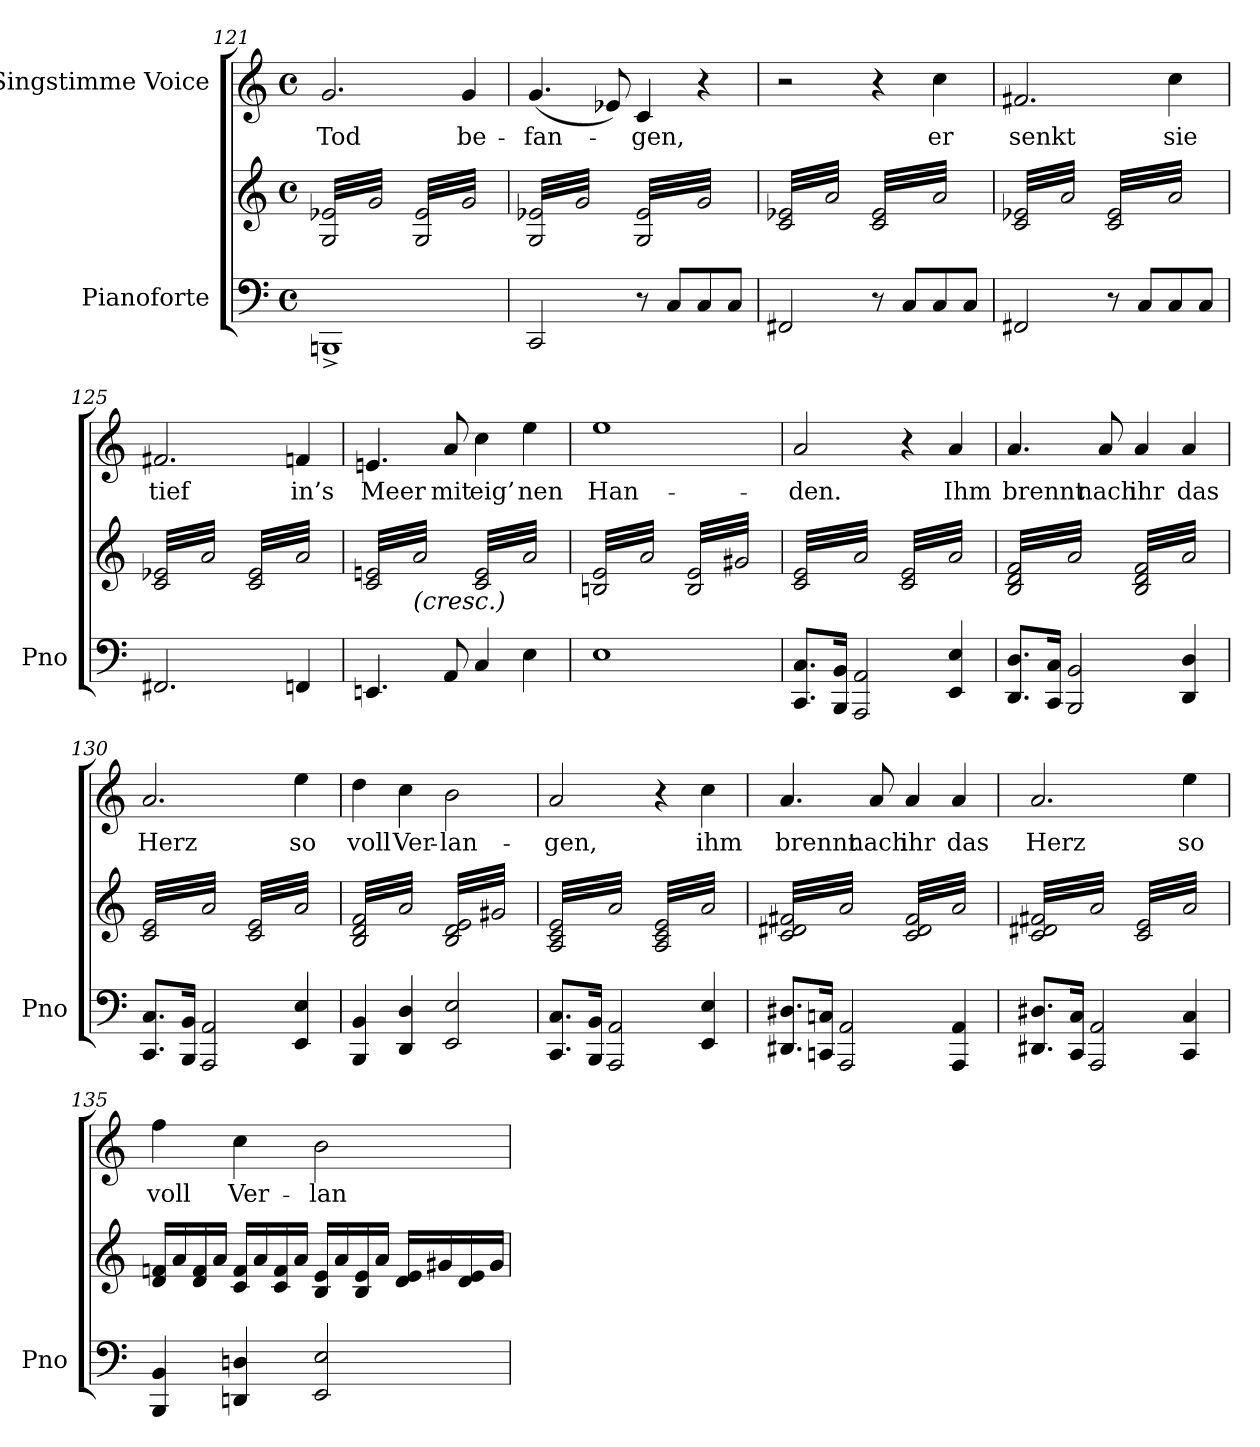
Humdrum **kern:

**kern	**kern	**dynam	**kern	**text
*part2	*part2	*part2	*part1	*part1
*staff3	*staff2	*staff2/3	*staff1	*staff1
*I"Pianoforte	*	*	*I"Singstimme Voice	*
*I'Pno	*	*	*	*
*clefF4	*clefG2	*	*clefG2	*
*k[]	*k[]	*	*k[]	*
*M4/4	*M4/4	*	*M4/4	*
*met(c)	*met(c)	*	*met(c)	*
=121	=121	=121	=121	=121
*	*tremolo	*	*	*
1BBBn^	32G/ 32e-X/LLL	.	2.g/	Tod
.	32g/	.	.	.
.	32G/ 32e-X/	.	.	.
.	32g/	.	.	.
.	32G/ 32e-X/	.	.	.
.	32g/	.	.	.
.	32G/ 32e-X/	.	.	.
.	32g/	.	.	.
.	32G/ 32e-X/	.	.	.
.	32g/	.	.	.
.	32G/ 32e-X/	.	.	.
.	32g/	.	.	.
.	32G/ 32e-X/	.	.	.
.	32g/	.	.	.
.	32G/ 32e-X/	.	.	.
.	32g/JJJ	.	.	.
.	32G/ 32e-/LLL	.	.	.
.	32g/	.	.	.
.	32G/ 32e-/	.	.	.
.	32g/	.	.	.
.	32G/ 32e-/	.	.	.
.	32g/	.	.	.
.	32G/ 32e-/	.	.	.
.	32g/	.	.	.
.	32G/ 32e-/	.	4g/	be-
.	32g/	.	.	.
.	32G/ 32e-/	.	.	.
.	32g/	.	.	.
.	32G/ 32e-/	.	.	.
.	32g/	.	.	.
.	32G/ 32e-/	.	.	.
.	32g/JJJ	.	.	.
=122	=122	=122	=122	=122
2CC/	32G/ 32e-X/LLL	.	(4.g/	-fan-
.	32g/	.	.	.
.	32G/ 32e-X/	.	.	.
.	32g/	.	.	.
.	32G/ 32e-X/	.	.	.
.	32g/	.	.	.
.	32G/ 32e-X/	.	.	.
.	32g/	.	.	.
.	32G/ 32e-X/	.	.	.
.	32g/	.	.	.
.	32G/ 32e-X/	.	.	.
.	32g/	.	.	.
.	32G/ 32e-X/	.	8e-X/)	.
.	32g/	.	.	.
.	32G/ 32e-X/	.	.	.
.	32g/JJJ	.	.	.
8r	32G/ 32e-/LLL	.	4c/	-gen,
.	32g/	.	.	.
.	32G/ 32e-/	.	.	.
.	32g/	.	.	.
8C/L	32G/ 32e-/	.	.	.
.	32g/	.	.	.
.	32G/ 32e-/	.	.	.
.	32g/	.	.	.
8C/	32G/ 32e-/	.	4r	.
.	32g/	.	.	.
.	32G/ 32e-/	.	.	.
.	32g/	.	.	.
8C/J	32G/ 32e-/	.	.	.
.	32g/	.	.	.
.	32G/ 32e-/	.	.	.
.	32g/JJJ	.	.	.
=123	=123	=123	=123	=123
2FF#X/	32c/ 32e-X/LLL	.	2r	.
.	32a/	.	.	.
.	32c/ 32e-X/	.	.	.
.	32a/	.	.	.
.	32c/ 32e-X/	.	.	.
.	32a/	.	.	.
.	32c/ 32e-X/	.	.	.
.	32a/	.	.	.
.	32c/ 32e-X/	.	.	.
.	32a/	.	.	.
.	32c/ 32e-X/	.	.	.
.	32a/	.	.	.
.	32c/ 32e-X/	.	.	.
.	32a/	.	.	.
.	32c/ 32e-X/	.	.	.
.	32a/JJJ	.	.	.
8r	32c/ 32e-/LLL	.	4r	.
.	32a/	.	.	.
.	32c/ 32e-/	.	.	.
.	32a/	.	.	.
8C/L	32c/ 32e-/	.	.	.
.	32a/	.	.	.
.	32c/ 32e-/	.	.	.
.	32a/	.	.	.
8C/	32c/ 32e-/	.	4cc\	er
.	32a/	.	.	.
.	32c/ 32e-/	.	.	.
.	32a/	.	.	.
8C/J	32c/ 32e-/	.	.	.
.	32a/	.	.	.
.	32c/ 32e-/	.	.	.
.	32a/JJJ	.	.	.
=124	=124	=124	=124	=124
2FF#X/	32c/ 32e-X/LLL	.	2.f#X/	senkt
.	32a/	.	.	.
.	32c/ 32e-X/	.	.	.
.	32a/	.	.	.
.	32c/ 32e-X/	.	.	.
.	32a/	.	.	.
.	32c/ 32e-X/	.	.	.
.	32a/	.	.	.
.	32c/ 32e-X/	.	.	.
.	32a/	.	.	.
.	32c/ 32e-X/	.	.	.
.	32a/	.	.	.
.	32c/ 32e-X/	.	.	.
.	32a/	.	.	.
.	32c/ 32e-X/	.	.	.
.	32a/JJJ	.	.	.
8r	32c/ 32e-/LLL	.	.	.
.	32a/	.	.	.
.	32c/ 32e-/	.	.	.
.	32a/	.	.	.
8C/L	32c/ 32e-/	.	.	.
.	32a/	.	.	.
.	32c/ 32e-/	.	.	.
.	32a/	.	.	.
8C/	32c/ 32e-/	.	4cc\	sie
.	32a/	.	.	.
.	32c/ 32e-/	.	.	.
.	32a/	.	.	.
8C/J	32c/ 32e-/	.	.	.
.	32a/	.	.	.
.	32c/ 32e-/	.	.	.
.	32a/JJJ	.	.	.
=125	=125	=125	=125	=125
2.FF#X/	32c/ 32e-X/LLL	.	2.f#X/	tief
.	32a/	.	.	.
.	32c/ 32e-X/	.	.	.
.	32a/	.	.	.
.	32c/ 32e-X/	.	.	.
.	32a/	.	.	.
.	32c/ 32e-X/	.	.	.
.	32a/	.	.	.
.	32c/ 32e-X/	.	.	.
.	32a/	.	.	.
.	32c/ 32e-X/	.	.	.
.	32a/	.	.	.
.	32c/ 32e-X/	.	.	.
.	32a/	.	.	.
.	32c/ 32e-X/	.	.	.
.	32a/JJJ	.	.	.
.	32c/ 32e-/LLL	.	.	.
.	32a/	.	.	.
.	32c/ 32e-/	.	.	.
.	32a/	.	.	.
.	32c/ 32e-/	.	.	.
.	32a/	.	.	.
.	32c/ 32e-/	.	.	.
.	32a/	.	.	.
4FFn/	32c/ 32e-/	.	4fn/	in’s
.	32a/	.	.	.
.	32c/ 32e-/	.	.	.
.	32a/	.	.	.
.	32c/ 32e-/	.	.	.
.	32a/	.	.	.
.	32c/ 32e-/	.	.	.
.	32a/JJJ	.	.	.
=126	=126	=126	=126	=126
4.EEn/	32c/ 32en/LLL	.	4.en/	Meer
.	32a/	.	.	.
.	32c/ 32en/	.	.	.
.	32a/	.	.	.
.	32c/ 32en/	.	.	.
.	32a/	.	.	.
.	32c/ 32en/	.	.	.
.	32a/	.	.	.
!	!LO:TX:b:i:t=(cresc.)	!	!	!
.	32c/ 32en/	.	.	.
.	32a/	.	.	.
.	32c/ 32en/	.	.	.
.	32a/	.	.	.
8AA/	32c/ 32en/	.	8a/	mit
.	32a/	.	.	.
.	32c/ 32en/	.	.	.
.	32a/JJJ	.	.	.
4C/	32c/ 32e/LLL	.	4cc\	eig’
.	32a/	.	.	.
.	32c/ 32e/	.	.	.
.	32a/	.	.	.
.	32c/ 32e/	.	.	.
.	32a/	.	.	.
.	32c/ 32e/	.	.	.
.	32a/	.	.	.
4E\	32c/ 32e/	.	4ee\	nen
.	32a/	.	.	.
.	32c/ 32e/	.	.	.
.	32a/	.	.	.
.	32c/ 32e/	.	.	.
.	32a/	.	.	.
.	32c/ 32e/	.	.	.
.	32a/JJJ	.	.	.
=127	=127	=127	=127	=127
1E	32Bn/ 32e/LLL	.	1ee	Han-
.	32a/	.	.	.
.	32Bn/ 32e/	.	.	.
.	32a/	.	.	.
.	32Bn/ 32e/	.	.	.
.	32a/	.	.	.
.	32Bn/ 32e/	.	.	.
.	32a/	.	.	.
.	32Bn/ 32e/	.	.	.
.	32a/	.	.	.
.	32Bn/ 32e/	.	.	.
.	32a/	.	.	.
.	32Bn/ 32e/	.	.	.
.	32a/	.	.	.
.	32Bn/ 32e/	.	.	.
.	32a/JJJ	.	.	.
.	32B/ 32e/LLL	.	.	.
.	32g#X/	.	.	.
.	32B/ 32e/	.	.	.
.	32g#X/	.	.	.
.	32B/ 32e/	.	.	.
.	32g#X/	.	.	.
.	32B/ 32e/	.	.	.
.	32g#X/	.	.	.
.	32B/ 32e/	.	.	.
.	32g#X/	.	.	.
.	32B/ 32e/	.	.	.
.	32g#X/	.	.	.
.	32B/ 32e/	.	.	.
.	32g#X/	.	.	.
.	32B/ 32e/	.	.	.
.	32g#X/JJJ	.	.	.
=128	=128	=128	=128	=128
!	!	!LO:DY:b	!	!
!	!	!LO:DY:n=1:b	!	!
!	!	!LO:DY:n=2:b	!	!
8.CC/ 8.C/L	32c/ 32e/LLL	other-dynamics f other-dynamics	2a/	-den.
.	32a/	.	.	.
.	32c/ 32e/	.	.	.
.	32a/	.	.	.
.	32c/ 32e/	.	.	.
.	32a/	.	.	.
16BBB/ 16BB/Jk	32c/ 32e/	.	.	.
.	32a/	.	.	.
2AAA/ 2AA/	32c/ 32e/	.	.	.
.	32a/	.	.	.
.	32c/ 32e/	.	.	.
.	32a/	.	.	.
.	32c/ 32e/	.	.	.
.	32a/	.	.	.
.	32c/ 32e/	.	.	.
.	32a/JJJ	.	.	.
.	32c/ 32e/LLL	.	4r	.
.	32a/	.	.	.
.	32c/ 32e/	.	.	.
.	32a/	.	.	.
.	32c/ 32e/	.	.	.
.	32a/	.	.	.
.	32c/ 32e/	.	.	.
.	32a/	.	.	.
4EE/ 4E/	32c/ 32e/	.	4a/	Ihm
.	32a/	.	.	.
.	32c/ 32e/	.	.	.
.	32a/	.	.	.
.	32c/ 32e/	.	.	.
.	32a/	.	.	.
.	32c/ 32e/	.	.	.
.	32a/JJJ	.	.	.
=129	=129	=129	=129	=129
8.DD/ 8.D/L	32B/ 32d/ 32f/LLL	.	4.a/	brennt
.	32a/	.	.	.
.	32B/ 32d/ 32f/	.	.	.
.	32a/	.	.	.
.	32B/ 32d/ 32f/	.	.	.
.	32a/	.	.	.
16CC/ 16C/Jk	32B/ 32d/ 32f/	.	.	.
.	32a/	.	.	.
2BBB/ 2BB/	32B/ 32d/ 32f/	.	.	.
.	32a/	.	.	.
.	32B/ 32d/ 32f/	.	.	.
.	32a/	.	.	.
.	32B/ 32d/ 32f/	.	8a/	nach
.	32a/	.	.	.
.	32B/ 32d/ 32f/	.	.	.
.	32a/JJJ	.	.	.
.	32B/ 32d/ 32f/LLL	.	4a/	ihr
.	32a/	.	.	.
.	32B/ 32d/ 32f/	.	.	.
.	32a/	.	.	.
.	32B/ 32d/ 32f/	.	.	.
.	32a/	.	.	.
.	32B/ 32d/ 32f/	.	.	.
.	32a/	.	.	.
4DD/ 4D/	32B/ 32d/ 32f/	.	4a/	das
.	32a/	.	.	.
.	32B/ 32d/ 32f/	.	.	.
.	32a/	.	.	.
.	32B/ 32d/ 32f/	.	.	.
.	32a/	.	.	.
.	32B/ 32d/ 32f/	.	.	.
.	32a/JJJ	.	.	.
=130	=130	=130	=130	=130
8.CC/ 8.C/L	32c/ 32e/LLL	.	2.a/	Herz
.	32a/	.	.	.
.	32c/ 32e/	.	.	.
.	32a/	.	.	.
.	32c/ 32e/	.	.	.
.	32a/	.	.	.
16BBB/ 16BB/Jk	32c/ 32e/	.	.	.
.	32a/	.	.	.
2AAA/ 2AA/	32c/ 32e/	.	.	.
.	32a/	.	.	.
.	32c/ 32e/	.	.	.
.	32a/	.	.	.
.	32c/ 32e/	.	.	.
.	32a/	.	.	.
.	32c/ 32e/	.	.	.
.	32a/JJJ	.	.	.
.	32c/ 32e/LLL	.	.	.
.	32a/	.	.	.
.	32c/ 32e/	.	.	.
.	32a/	.	.	.
.	32c/ 32e/	.	.	.
.	32a/	.	.	.
.	32c/ 32e/	.	.	.
.	32a/	.	.	.
4EE/ 4E/	32c/ 32e/	.	4ee\	so
.	32a/	.	.	.
.	32c/ 32e/	.	.	.
.	32a/	.	.	.
.	32c/ 32e/	.	.	.
.	32a/	.	.	.
.	32c/ 32e/	.	.	.
.	32a/JJJ	.	.	.
=131	=131	=131	=131	=131
4BBB/ 4BB/	32B/ 32d/ 32f/LLL	.	4dd\	voll
.	32a/	.	.	.
.	32B/ 32d/ 32f/	.	.	.
.	32a/	.	.	.
.	32B/ 32d/ 32f/	.	.	.
.	32a/	.	.	.
.	32B/ 32d/ 32f/	.	.	.
.	32a/	.	.	.
4DD/ 4D/	32B/ 32d/ 32f/	.	4cc\	Ver-
.	32a/	.	.	.
.	32B/ 32d/ 32f/	.	.	.
.	32a/	.	.	.
.	32B/ 32d/ 32f/	.	.	.
.	32a/	.	.	.
.	32B/ 32d/ 32f/	.	.	.
.	32a/JJJ	.	.	.
2EE/ 2E/	32B/ 32d/ 32e/LLL	.	2b\	-lan-
.	32g#X/	.	.	.
.	32B/ 32d/ 32e/	.	.	.
.	32g#X/	.	.	.
.	32B/ 32d/ 32e/	.	.	.
.	32g#X/	.	.	.
.	32B/ 32d/ 32e/	.	.	.
.	32g#X/	.	.	.
.	32B/ 32d/ 32e/	.	.	.
.	32g#X/	.	.	.
.	32B/ 32d/ 32e/	.	.	.
.	32g#X/	.	.	.
.	32B/ 32d/ 32e/	.	.	.
.	32g#X/	.	.	.
.	32B/ 32d/ 32e/	.	.	.
.	32g#X/JJJ	.	.	.
=132	=132	=132	=132	=132
8.CC/ 8.C/L	32A/ 32c/ 32e/LLL	.	2a/	-gen,
.	32a/	.	.	.
.	32A/ 32c/ 32e/	.	.	.
.	32a/	.	.	.
.	32A/ 32c/ 32e/	.	.	.
.	32a/	.	.	.
16BBB/ 16BB/Jk	32A/ 32c/ 32e/	.	.	.
.	32a/	.	.	.
2AAA/ 2AA/	32A/ 32c/ 32e/	.	.	.
.	32a/	.	.	.
.	32A/ 32c/ 32e/	.	.	.
.	32a/	.	.	.
.	32A/ 32c/ 32e/	.	.	.
.	32a/	.	.	.
.	32A/ 32c/ 32e/	.	.	.
.	32a/JJJ	.	.	.
.	32A/ 32c/ 32e/LLL	.	4r	.
.	32a/	.	.	.
.	32A/ 32c/ 32e/	.	.	.
.	32a/	.	.	.
.	32A/ 32c/ 32e/	.	.	.
.	32a/	.	.	.
.	32A/ 32c/ 32e/	.	.	.
.	32a/	.	.	.
4EE/ 4E/	32A/ 32c/ 32e/	.	4cc\	ihm
.	32a/	.	.	.
.	32A/ 32c/ 32e/	.	.	.
.	32a/	.	.	.
.	32A/ 32c/ 32e/	.	.	.
.	32a/	.	.	.
.	32A/ 32c/ 32e/	.	.	.
.	32a/JJJ	.	.	.
=133	=133	=133	=133	=133
8.DD#X/ 8.D#X/L	32c/ 32d#X/ 32f#X/LLL	.	4.a/	brennt
.	32a/	.	.	.
.	32c/ 32d#X/ 32f#X/	.	.	.
.	32a/	.	.	.
.	32c/ 32d#X/ 32f#X/	.	.	.
.	32a/	.	.	.
16CCn/ 16Cn/Jk	32c/ 32d#X/ 32f#X/	.	.	.
.	32a/	.	.	.
2AAA/ 2AA/	32c/ 32d#X/ 32f#X/	.	.	.
.	32a/	.	.	.
.	32c/ 32d#X/ 32f#X/	.	.	.
.	32a/	.	.	.
.	32c/ 32d#X/ 32f#X/	.	8a/	nach
.	32a/	.	.	.
.	32c/ 32d#X/ 32f#X/	.	.	.
.	32a/JJJ	.	.	.
.	32c/ 32d#/ 32f#/LLL	.	4a/	ihr
.	32a/	.	.	.
.	32c/ 32d#/ 32f#/	.	.	.
.	32a/	.	.	.
.	32c/ 32d#/ 32f#/	.	.	.
.	32a/	.	.	.
.	32c/ 32d#/ 32f#/	.	.	.
.	32a/	.	.	.
4AAA/ 4AA/	32c/ 32d#/ 32f#/	.	4a/	das
.	32a/	.	.	.
.	32c/ 32d#/ 32f#/	.	.	.
.	32a/	.	.	.
.	32c/ 32d#/ 32f#/	.	.	.
.	32a/	.	.	.
.	32c/ 32d#/ 32f#/	.	.	.
.	32a/JJJ	.	.	.
=134	=134	=134	=134	=134
8.DD#X/ 8.D#X/L	32c/ 32d#X/ 32f#X/LLL	.	2.a/	Herz
.	32a/	.	.	.
.	32c/ 32d#X/ 32f#X/	.	.	.
.	32a/	.	.	.
.	32c/ 32d#X/ 32f#X/	.	.	.
.	32a/	.	.	.
16CC/ 16C/Jk	32c/ 32d#X/ 32f#X/	.	.	.
.	32a/	.	.	.
2AAA/ 2AA/	32c/ 32d#X/ 32f#X/	.	.	.
.	32a/	.	.	.
.	32c/ 32d#X/ 32f#X/	.	.	.
.	32a/	.	.	.
.	32c/ 32d#X/ 32f#X/	.	.	.
.	32a/	.	.	.
.	32c/ 32d#X/ 32f#X/	.	.	.
.	32a/JJJ	.	.	.
.	32c/ 32e/LLL	.	.	.
.	32a/	.	.	.
.	32c/ 32e/	.	.	.
.	32a/	.	.	.
.	32c/ 32e/	.	.	.
.	32a/	.	.	.
.	32c/ 32e/	.	.	.
.	32a/	.	.	.
4CC/ 4C/	32c/ 32e/	.	4ee\	so
.	32a/	.	.	.
.	32c/ 32e/	.	.	.
.	32a/	.	.	.
.	32c/ 32e/	.	.	.
.	32a/	.	.	.
.	32c/ 32e/	.	.	.
.	32a/JJJ	.	.	.
*	*Xtremolo	*	*	*
=135	=135	=135	=135	=135
4BBB/ 4BB/	16d/ 16fn/LL	.	4ff\	voll
.	.	.	.	.
.	16a/	.	.	.
.	.	.	.	.
.	16d/ 16f/	.	.	.
.	.	.	.	.
.	16a/JJ	.	.	.
.	.	.	.	.
4DDn/ 4Dn/	16c/ 16f/LL	.	4cc\	Ver-
.	16a/	.	.	.
.	16c/ 16f/	.	.	.
.	16a/JJ	.	.	.
2EE/ 2E/	16B/ 16e/LL	.	2b\	-lan-
.	16a/	.	.	.
.	16B/ 16e/	.	.	.
.	16a/JJ	.	.	.
.	16d/ 16e/LL	.	.	.
.	16g#X/	.	.	.
.	16d/ 16e/	.	.	.
.	16g#/JJ	.	.	.
=	=	=	=	=
*-	*-	*-	*-	*-
